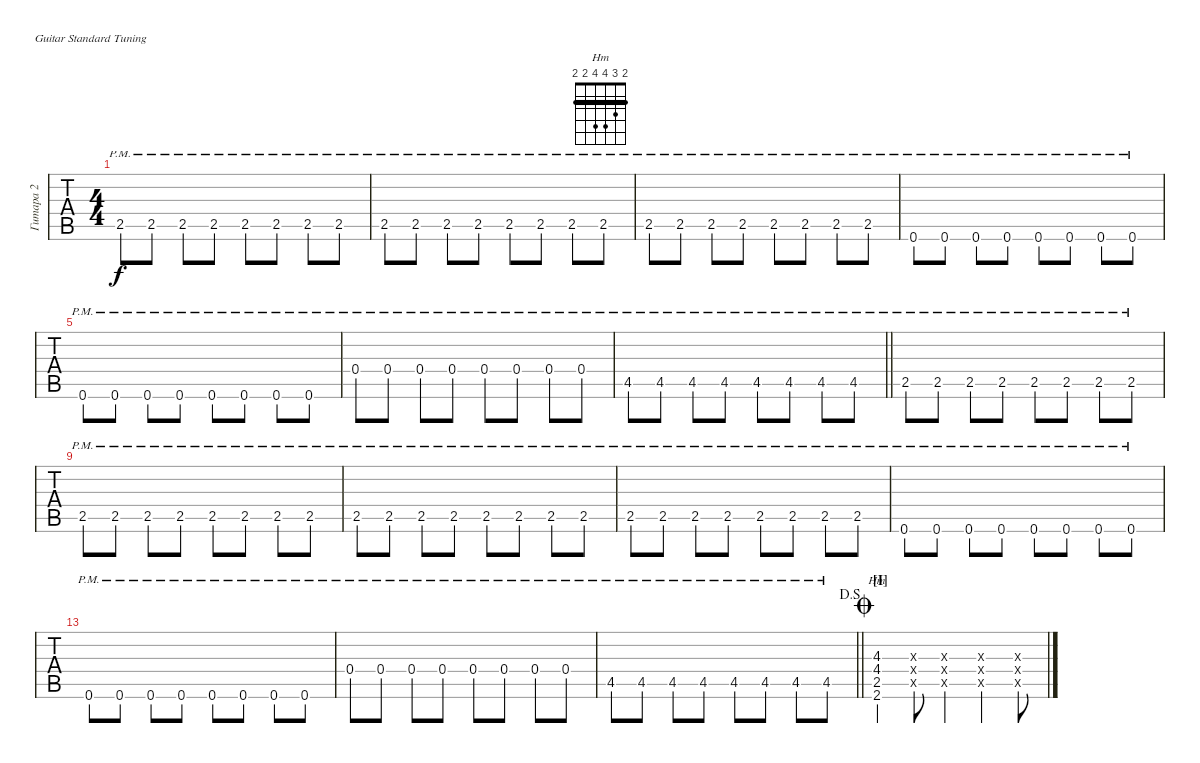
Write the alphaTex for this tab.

\bracketExtendMode groupsimilarinstruments
\multiTrackTrackNamePolicy hidden
\firstSystemTrackNameMode fullname
\otherSystemsTrackNameMode fullname
\otherSystemsTrackNameOrientation horizontal
\defaultBarNumberDisplay FirstOfSystem
\track ("Гитара 2" "S-Gt") {instrument acousticguitarsteel}
\staff {tabs}
\tuning (E4 B3 G3 D3 A2 E2)
\chord ("Hm" 2 3 4 4 2 2) {barre (2 2)}
\ts (4 4)
\tempo (170 hide)
\clef g2
\ks bminor
2.5{pm}.8{dy f} 2.5{pm}.8 2.5{pm}.8 2.5{pm}.8 2.5{pm}.8 2.5{pm}.8 2.5{pm}.8 2.5{pm}.8 |
2.5{pm}.8 2.5{pm}.8 2.5{pm}.8 2.5{pm}.8 2.5{pm}.8 2.5{pm}.8 2.5{pm}.8 2.5{pm}.8 |
2.5{pm}.8 2.5{pm}.8 2.5{pm}.8 2.5{pm}.8 2.5{pm}.8 2.5{pm}.8 2.5{pm}.8 2.5{pm}.8 |
0.6{pm}.8 0.6{pm}.8 0.6{pm}.8 0.6{pm}.8 0.6{pm}.8 0.6{pm}.8 0.6{pm}.8 0.6{pm}.8 |
0.6{pm}.8 0.6{pm}.8 0.6{pm}.8 0.6{pm}.8 0.6{pm}.8 0.6{pm}.8 0.6{pm}.8 0.6{pm}.8 |
0.4{pm}.8 0.4{pm}.8 0.4{pm}.8 0.4{pm}.8 0.4{pm}.8 0.4{pm}.8 0.4{pm}.8 0.4{pm}.8 |
\barLineRight lightlight
4.5{pm}.8 4.5{pm}.8 4.5{pm}.8 4.5{pm}.8 4.5{pm}.8 4.5{pm}.8 4.5{pm}.8 4.5{pm}.8 |
2.5{pm}.8 2.5{pm}.8 2.5{pm}.8 2.5{pm}.8 2.5{pm}.8 2.5{pm}.8 2.5{pm}.8 2.5{pm}.8 |
2.5{pm}.8 2.5{pm}.8 2.5{pm}.8 2.5{pm}.8 2.5{pm}.8 2.5{pm}.8 2.5{pm}.8 2.5{pm}.8 |
2.5{pm}.8 2.5{pm}.8 2.5{pm}.8 2.5{pm}.8 2.5{pm}.8 2.5{pm}.8 2.5{pm}.8 2.5{pm}.8 |
2.5{pm}.8 2.5{pm}.8 2.5{pm}.8 2.5{pm}.8 2.5{pm}.8 2.5{pm}.8 2.5{pm}.8 2.5{pm}.8 |
0.6{pm}.8 0.6{pm}.8 0.6{pm}.8 0.6{pm}.8 0.6{pm}.8 0.6{pm}.8 0.6{pm}.8 0.6{pm}.8 |
0.6{pm}.8 0.6{pm}.8 0.6{pm}.8 0.6{pm}.8 0.6{pm}.8 0.6{pm}.8 0.6{pm}.8 0.6{pm}.8 |
0.4{pm}.8 0.4{pm}.8 0.4{pm}.8 0.4{pm}.8 0.4{pm}.8 0.4{pm}.8 0.4{pm}.8 0.4{pm}.8 |
\jump dalsegno
\barLineRight lightlight
4.5{pm}.8 4.5{pm}.8 4.5{pm}.8 4.5{pm}.8 4.5{pm}.8 4.5{pm}.8 4.5{pm}.8 4.5{pm}.8 |
\section ("I" "")
\jump coda
(2.6 2.5 4.4 4.3).4{ch "Hm"} (0.3{x} 0.4{x} 0.5{x}).8 (0.3{x} 0.4{x} 0.5{x}).4 (0.3{x} 0.4{x} 0.5{x}).4 (0.3{x} 0.4{x} 0.5{x}).8
